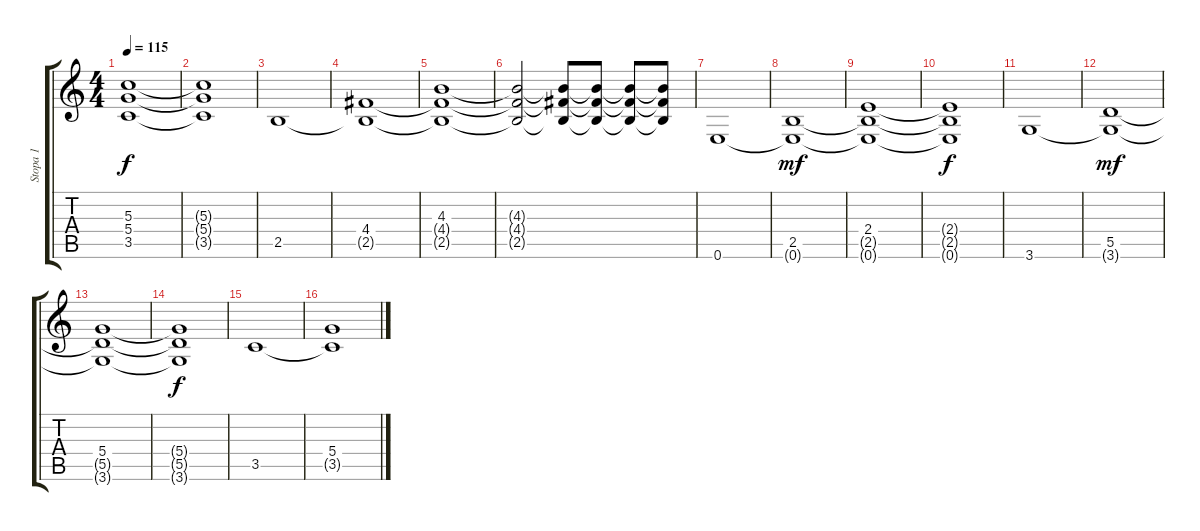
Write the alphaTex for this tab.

\track ("Stopa 1" "Stopa 1") {instrument distortionguitar}
\staff {score tabs}
\tuning (E4 B3 G3 D3 A2 E2) {hide}
\ts (4 4)
\tempo 115
\clef g2
\ks c
(5.3 5.4{t} 3.5{t}).1{dy f} |
(5.3{t} 5.4{t} 3.5{t}).1 |
2.5.1 |
(4.4 2.5{t}).1 |
(4.3 4.4{t} 2.5{t}).1 |
(4.3{t} 4.4{t} 2.5{t}).2 (4.3{t} 4.4{t} 2.5{t}).8 (4.3{t} 4.4{t} 2.5{t}).8 (4.3{t} 4.4{t} 2.5{t}).8 (4.3{t} 4.4{t} 2.5{t}).8 |
0.6.1{balance 0 instrument stringensemble1} |
(2.5 0.6{t}).1{dy mf} |
(2.4 2.5{t} 0.6{t}).1 |
(2.4{t} 2.5{t} 0.6{t}).1{dy f} |
3.6.1{balance 0 instrument stringensemble1} |
(5.5 3.6{t}).1{dy mf} |
(5.4 5.5{t} 3.6{t}).1 |
(5.4{t} 5.5{t} 3.6{t}).1{dy f} |
3.5.1 |
(5.4 3.5{t}).1
